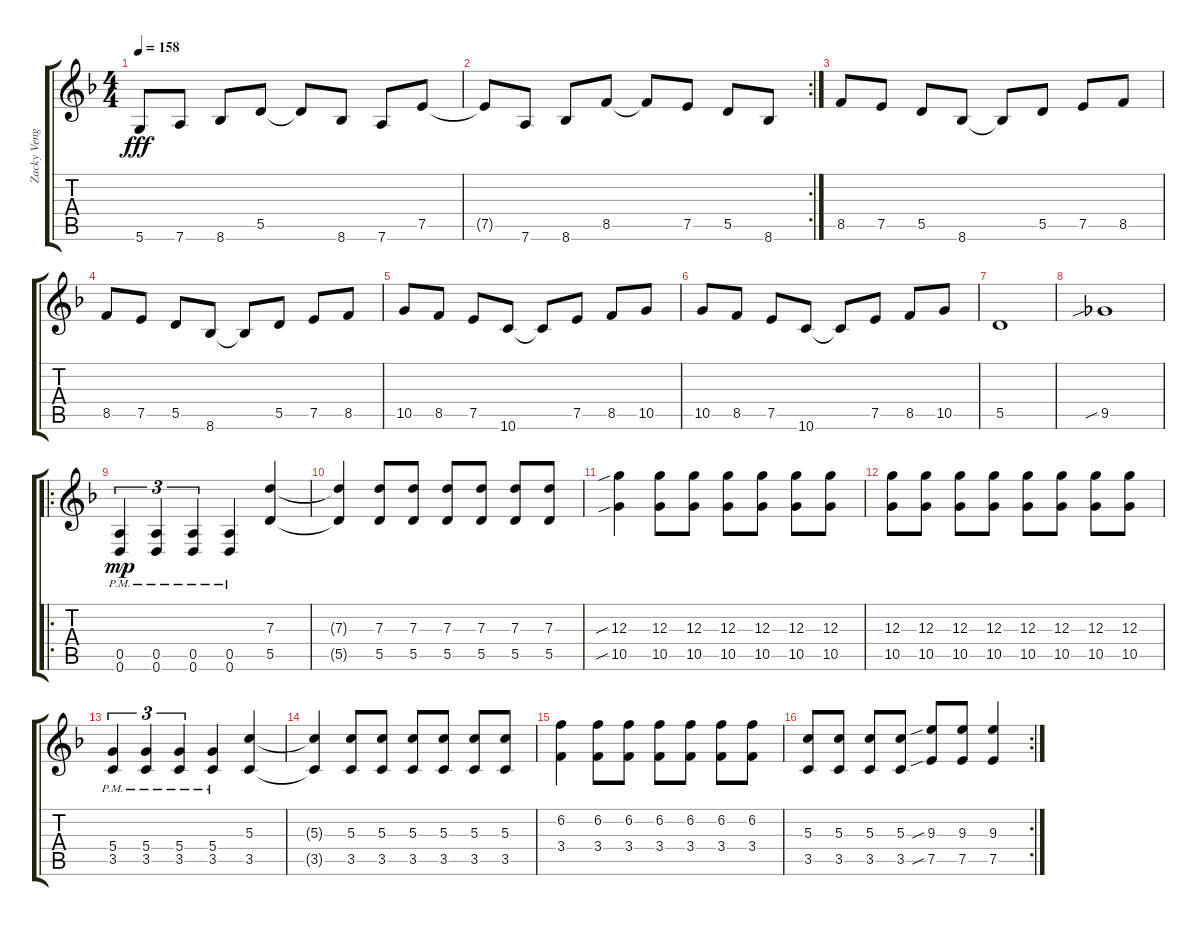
\track ("Zacky Vengeance" "Zacky Veng") {instrument distortionguitar}
\staff {score tabs}
\tuning (E4 B3 G3 D3 A2 D2) {hide}
\ts (4 4)
\tempo 158
\clef g2
\ks f
5.6.8{dy fff} 7.6.8 8.6.8 5.5.8 5.5{t}.8 8.6.8 7.6.8 7.5.8 |
\rc 2
7.5{t}.8 7.6.8 8.6.8 8.5.8 8.5{t}.8 7.5.8 5.5.8 8.6.8 |
8.5.8 7.5.8 5.5.8 8.6.8 8.6{t}.8 5.5.8 7.5.8 8.5.8 |
8.5.8 7.5.8 5.5.8 8.6.8 8.6{t}.8 5.5.8 7.5.8 8.5.8 |
10.5.8 8.5.8 7.5.8 10.6.8 10.6{t}.8 7.5.8 8.5.8 10.5.8 |
10.5.8 8.5.8 7.5.8 10.6.8 10.6{t}.8 7.5.8 8.5.8 10.5.8 |
5.5.1 |
9.5{sib}.1 |
\ro
(0.5{pm} 0.6{pm}).4{tu (3 2) dy mp} (0.5{pm} 0.6{pm}).4{tu (3 2)} (0.5{pm} 0.6{pm}).4{tu (3 2)} (0.5{pm} 0.6{pm}).4 (7.3 5.5).4 |
(7.3{t} 5.5{t}).4 (7.3 5.5).8 (7.3 5.5).8 (7.3 5.5).8 (7.3 5.5).8 (7.3 5.5).8 (7.3 5.5).8 |
(12.3{sib} 10.5{sib}).4 (12.3 10.5).8 (12.3 10.5).8 (12.3 10.5).8 (12.3 10.5).8 (12.3 10.5).8 (12.3 10.5).8 |
(12.3 10.5).8 (12.3 10.5).8 (12.3 10.5).8 (12.3 10.5).8 (12.3 10.5).8 (12.3 10.5).8 (12.3 10.5).8 (12.3 10.5).8 |
(5.4{pm} 3.5{pm}).4{tu (3 2)} (5.4{pm} 3.5{pm}).4{tu (3 2)} (5.4{pm} 3.5{pm}).4{tu (3 2)} (5.4{pm} 3.5{pm}).4 (5.3 3.5).4 |
(5.3{t} 3.5{t}).4 (5.3 3.5).8 (5.3 3.5).8 (5.3 3.5).8 (5.3 3.5).8 (5.3 3.5).8 (5.3 3.5).8 |
(6.2 3.4).4 (6.2 3.4).8 (6.2 3.4).8 (6.2 3.4).8 (6.2 3.4).8 (6.2 3.4).8 (6.2 3.4).8 |
\rc 2
(5.3 3.5).8 (5.3 3.5).8 (5.3 3.5).8 (5.3 3.5).8 (9.3{sib} 7.5{sib}).8 (9.3 7.5).8 (9.3 7.5).4
